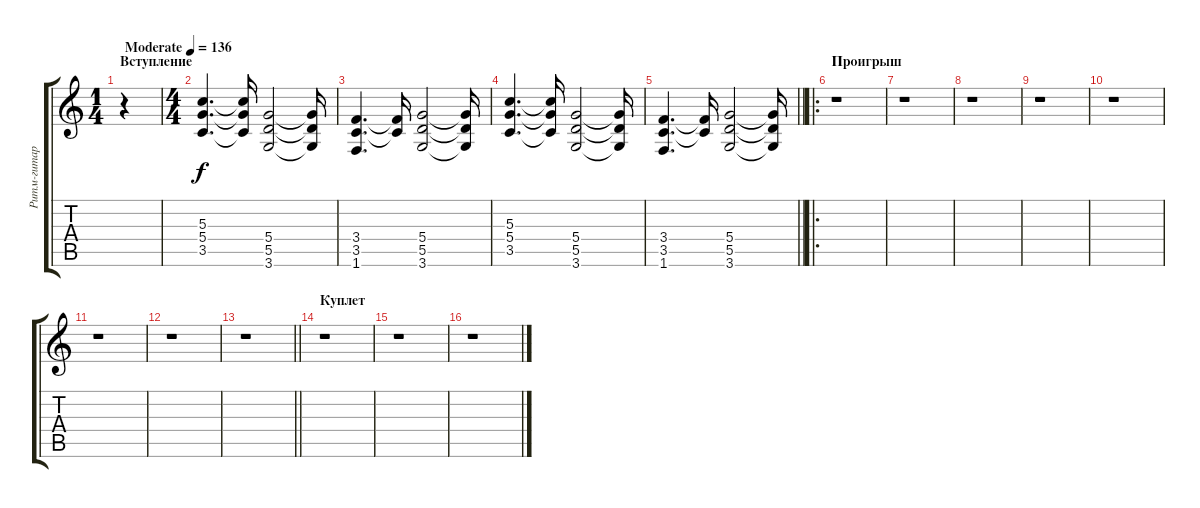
\track ("Ритм-гитара" "Ритм-гитар") {instrument overdrivenguitar}
\staff {score tabs}
\tuning (E4 B3 G3 D3 A2 E2) {hide}
\ts (1 4)
\section ("" "Вступление")
\tempo (136 "Moderate")
\clef g2
\ks c
r.4{dy f instrument overdrivenguitar} |
\ts (4 4)
(5.3 5.4 3.5).4{d} (5.3{t} 5.4{t} 3.5{t}).16 (5.4 5.5 3.6).2 (5.4{t} 5.5{t} 3.6{t}).16 |
(3.4 3.5 1.6).4{d} (3.4{t} 3.5{t}).16 (5.4 5.5 3.6).2 (5.4{t} 5.5{t} 3.6{t}).16 |
(5.3 5.4 3.5).4{d} (5.3{t} 5.4{t} 3.5{t}).16 (5.4 5.5 3.6).2 (5.4{t} 5.5{t} 3.6{t}).16 |
\barLineRight lightlight
(3.4 3.5 1.6).4{d} (3.4{t} 3.5{t}).16 (5.4 5.5 3.6).2 (5.4{t} 5.5{t} 3.6{t}).16 |
\ro
\section ("" "Проигрыш")
r.1 |
r.1 |
r.1 |
r.1 |
r.1 |
r.1 |
r.1 |
\barLineRight lightlight
r.1 |
\section ("" "Куплет")
r.1 |
r.1 |
r.1
